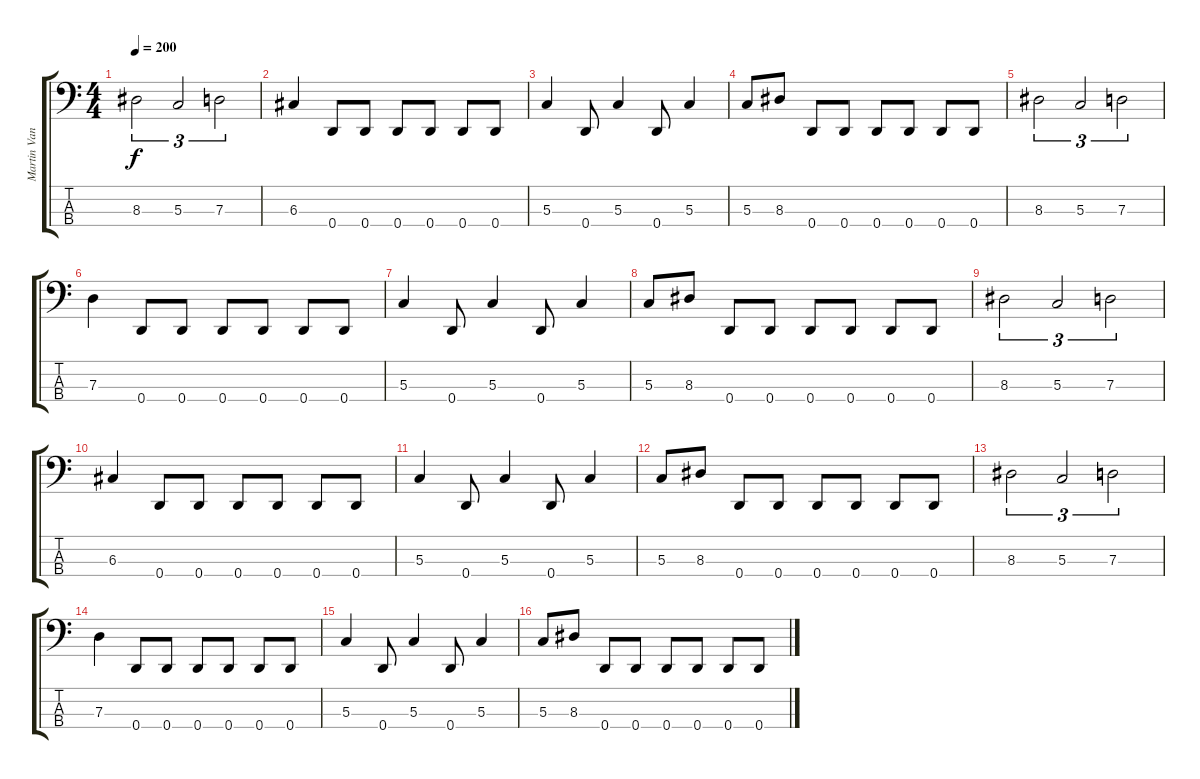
\track ("Martin Van Drunen " "Martin Van") {instrument electricbassfinger}
\staff {score tabs}
\tuning (F2 C2 G1 D1) {hide}
\ts (4 4)
\tempo 200
\clef f4
\ks c
8.3.2{tu (3 2) dy f} 5.3.2{tu (3 2)} 7.3.2{tu (3 2)} |
6.3.4 0.4.8 0.4.8 0.4.8 0.4.8 0.4.8 0.4.8 |
5.3.4 0.4.8 5.3.4 0.4.8 5.3.4 |
5.3.8 8.3.8 0.4.8 0.4.8 0.4.8 0.4.8 0.4.8 0.4.8 |
8.3.2{tu (3 2)} 5.3.2{tu (3 2)} 7.3.2{tu (3 2)} |
7.3.4 0.4.8 0.4.8 0.4.8 0.4.8 0.4.8 0.4.8 |
5.3.4 0.4.8 5.3.4 0.4.8 5.3.4 |
5.3.8 8.3.8 0.4.8 0.4.8 0.4.8 0.4.8 0.4.8 0.4.8 |
8.3.2{tu (3 2)} 5.3.2{tu (3 2)} 7.3.2{tu (3 2)} |
6.3.4 0.4.8 0.4.8 0.4.8 0.4.8 0.4.8 0.4.8 |
5.3.4 0.4.8 5.3.4 0.4.8 5.3.4 |
5.3.8 8.3.8 0.4.8 0.4.8 0.4.8 0.4.8 0.4.8 0.4.8 |
8.3.2{tu (3 2)} 5.3.2{tu (3 2)} 7.3.2{tu (3 2)} |
7.3.4 0.4.8 0.4.8 0.4.8 0.4.8 0.4.8 0.4.8 |
5.3.4 0.4.8 5.3.4 0.4.8 5.3.4 |
5.3.8 8.3.8 0.4.8 0.4.8 0.4.8 0.4.8 0.4.8 0.4.8
